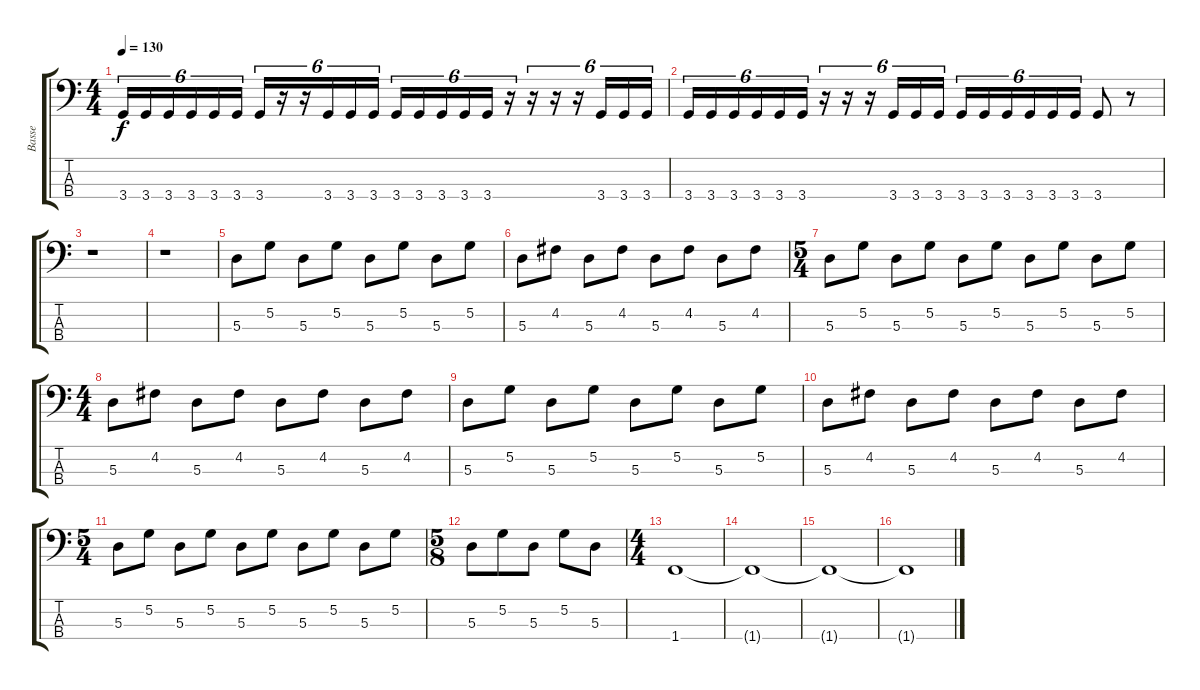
\track ("Basse" "Basse") {instrument acousticguitarnylon}
\staff {score tabs}
\tuning (G2 D2 A1 E1) {hide}
\ts (4 4)
\tempo 130
\clef f4
\ks c
3.4.16{tu (6 4) dy f} 3.4.16{tu (6 4)} 3.4.16{tu (6 4)} 3.4.16{tu (6 4)} 3.4.16{tu (6 4)} 3.4.16{tu (6 4)} 3.4.16{tu (6 4)} r.16{tu (6 4)} r.16{tu (6 4)} 3.4.16{tu (6 4)} 3.4.16{tu (6 4)} 3.4.16{tu (6 4)} 3.4.16{tu (6 4)} 3.4.16{tu (6 4)} 3.4.16{tu (6 4)} 3.4.16{tu (6 4)} 3.4.16{tu (6 4)} r.16{tu (6 4)} r.16{tu (6 4)} r.16{tu (6 4)} r.16{tu (6 4)} 3.4.16{tu (6 4)} 3.4.16{tu (6 4)} 3.4.16{tu (6 4)} |
3.4.16{tu (6 4)} 3.4.16{tu (6 4)} 3.4.16{tu (6 4)} 3.4.16{tu (6 4)} 3.4.16{tu (6 4)} 3.4.16{tu (6 4)} r.16{tu (6 4)} r.16{tu (6 4)} r.16{tu (6 4)} 3.4.16{tu (6 4)} 3.4.16{tu (6 4)} 3.4.16{tu (6 4)} 3.4.16{tu (6 4)} 3.4.16{tu (6 4)} 3.4.16{tu (6 4)} 3.4.16{tu (6 4)} 3.4.16{tu (6 4)} 3.4.16{tu (6 4)} 3.4.8 r.8 |
r.1 |
r.1 |
5.3.8 5.2.8 5.3.8 5.2.8 5.3.8 5.2.8 5.3.8 5.2.8 |
5.3.8 4.2.8 5.3.8 4.2.8 5.3.8 4.2.8 5.3.8 4.2.8 |
\ts (5 4)
5.3.8 5.2.8 5.3.8 5.2.8 5.3.8 5.2.8 5.3.8 5.2.8 5.3.8 5.2.8 |
\ts (4 4)
5.3.8 4.2.8 5.3.8 4.2.8 5.3.8 4.2.8 5.3.8 4.2.8 |
5.3.8 5.2.8 5.3.8 5.2.8 5.3.8 5.2.8 5.3.8 5.2.8 |
5.3.8 4.2.8 5.3.8 4.2.8 5.3.8 4.2.8 5.3.8 4.2.8 |
\ts (5 4)
5.3.8 5.2.8 5.3.8 5.2.8 5.3.8 5.2.8 5.3.8 5.2.8 5.3.8 5.2.8 |
\ts (5 8)
5.3.8 5.2.8 5.3.8 5.2.8 5.3.8 |
\ts (4 4)
1.4.1{volume 0} |
1.4{t}.1 |
1.4{t}.1 |
1.4{t}.1
